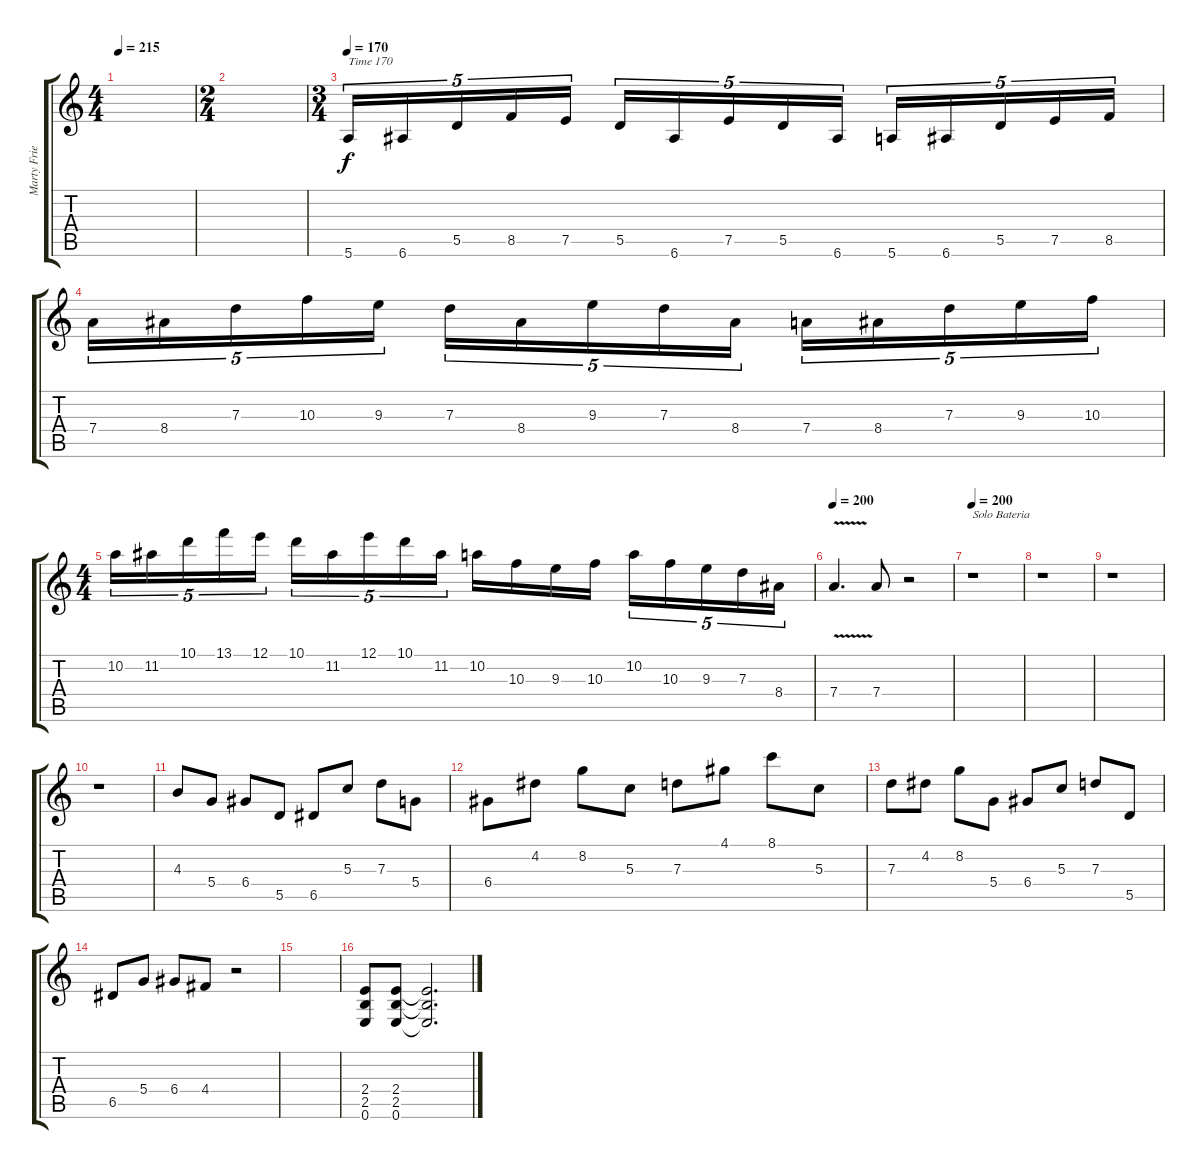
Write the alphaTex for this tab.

\track ("Marty Friedman" "Marty Frie") {instrument distortionguitar}
\staff {score tabs}
\tuning (E4 B3 G3 D3 A2 E2) {hide}
\ts (4 4)
\tempo 215
\clef g2
\ks c
|
\ts (2 4)
|
\ts (3 4)
\tempo 170
5.6.16{tu (5 4) txt "Time 170"} 6.6.16{tu (5 4)} 5.5.16{tu (5 4)} 8.5.16{tu (5 4)} 7.5.16{tu (5 4)} 5.5.16{tu (5 4)} 6.6.16{tu (5 4)} 7.5.16{tu (5 4)} 5.5.16{tu (5 4)} 6.6.16{tu (5 4)} 5.6.16{tu (5 4)} 6.6.16{tu (5 4)} 5.5.16{tu (5 4)} 7.5.16{tu (5 4)} 8.5.16{tu (5 4)} |
7.4.16{tu (5 4)} 8.4.16{tu (5 4)} 7.3.16{tu (5 4)} 10.3.16{tu (5 4)} 9.3.16{tu (5 4)} 7.3.16{tu (5 4)} 8.4.16{tu (5 4)} 9.3.16{tu (5 4)} 7.3.16{tu (5 4)} 8.4.16{tu (5 4)} 7.4.16{tu (5 4)} 8.4.16{tu (5 4)} 7.3.16{tu (5 4)} 9.3.16{tu (5 4)} 10.3.16{tu (5 4)} |
\ts (4 4)
10.2.16{tu (5 4)} 11.2.16{tu (5 4)} 10.1.16{tu (5 4)} 13.1.16{tu (5 4)} 12.1.16{tu (5 4)} 10.1.16{tu (5 4)} 11.2.16{tu (5 4)} 12.1.16{tu (5 4)} 10.1.16{tu (5 4)} 11.2.16{tu (5 4)} 10.2.16 10.3.16 9.3.16 10.3.16 10.2.16{tu (5 4)} 10.3.16{tu (5 4)} 9.3.16{tu (5 4)} 7.3.16{tu (5 4)} 8.4.16{tu (5 4)} |
\tempo 200
7.4{v}.4{d} 7.4.8 r.2 |
\tempo 200
r.1{txt "Solo Bateria"} |
r.1 |
r.1 |
r.1 |
4.3.8 5.4.8 6.4.8 5.5.8 6.5.8 5.3.8 7.3.8 5.4.8 |
6.4.8 4.2.8 8.2.8 5.3.8 7.3.8 4.1.8 8.1.8 5.3.8 |
7.3.8 4.2.8 8.2.8 5.4.8 6.4.8 5.3.8 7.3.8 5.5.8 |
6.5.8 5.4.8 6.4.8 4.4.8 r.2 |
|
(2.4 2.5 0.6).8 (2.4 2.5 0.6).8 (2.4{t} 2.5{t} 0.6{t}).2{d}
